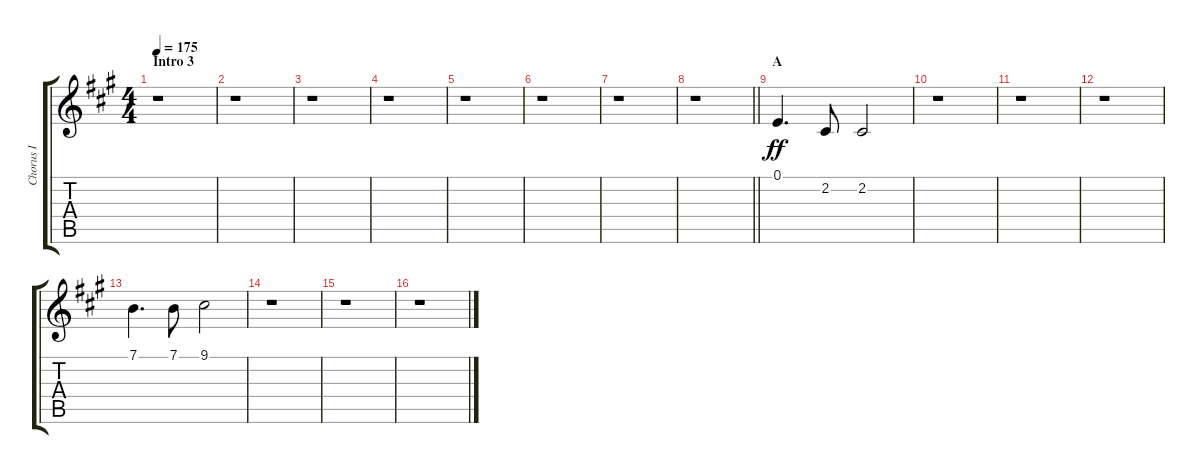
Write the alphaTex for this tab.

\track ("Chorus I" "Chorus I") {instrument voiceoohs}
\staff {score tabs}
\tuning (E4 B3 G3 D3 A2 E2) {hide}
\ts (4 4)
\section ("" "Intro 3")
\tempo 175
\clef g2
\ks a
r.1{dy ff} |
r.1 |
r.1 |
r.1 |
r.1 |
r.1 |
r.1 |
\barLineRight lightlight
r.1 |
\section ("" "A")
0.1.4{d} 2.2.8 2.2.2 |
r.1 |
r.1 |
r.1 |
7.1.4{d} 7.1.8 9.1.2 |
r.1 |
r.1 |
r.1
